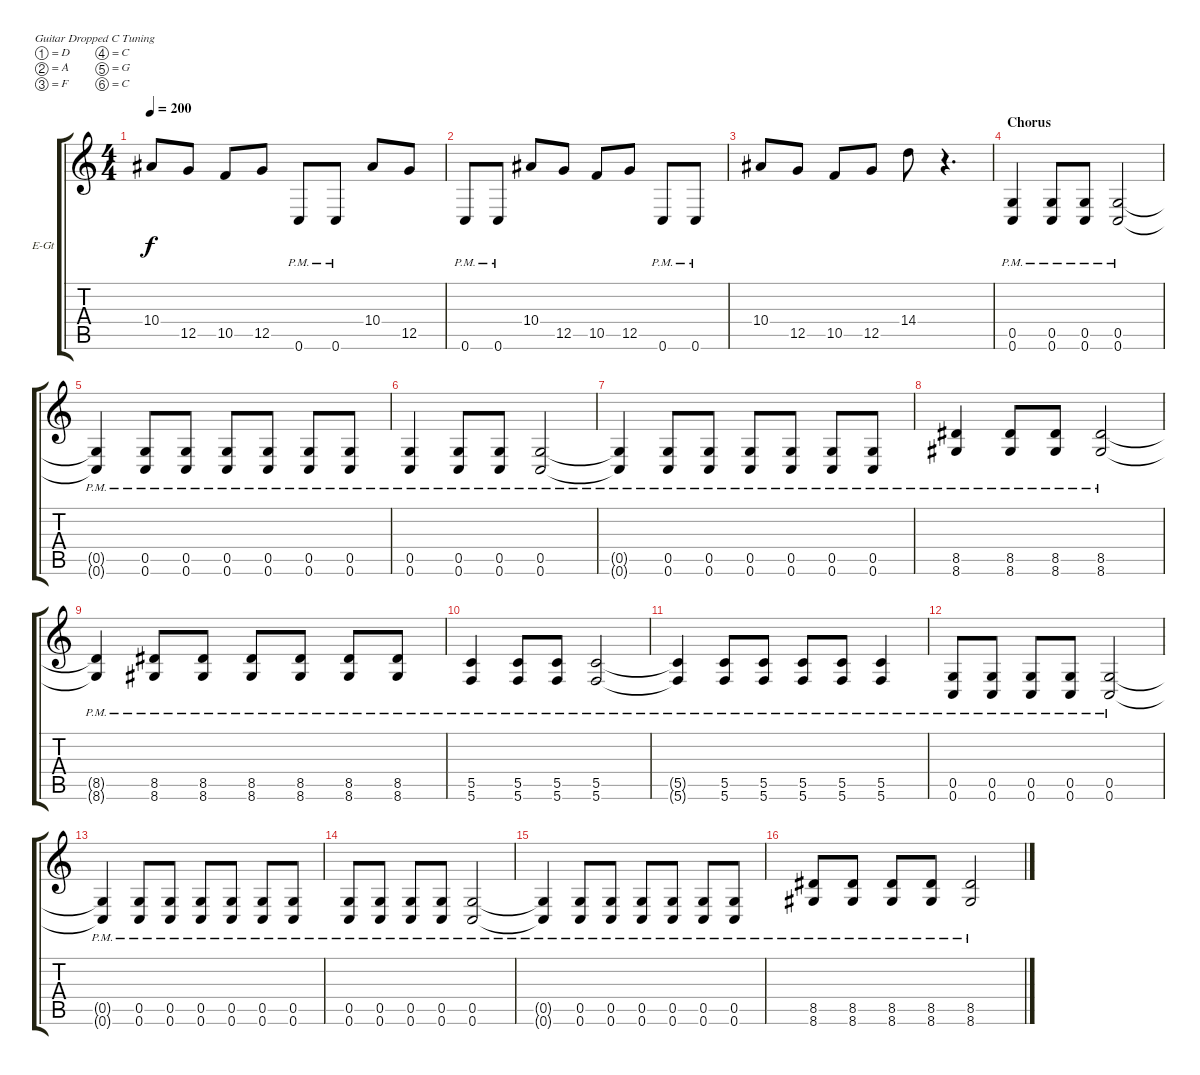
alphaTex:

\defaultSystemsLayout 4
\bracketExtendMode groupsimilarinstruments
\firstSystemTrackNameOrientation horizontal
\otherSystemsTrackNameOrientation horizontal
\track ("Guitar 2" "E-Gt") {instrument distortionguitar}
\staff {score tabs}
\tuning (D4 A3 F3 C3 G2 C2)
\ts (4 4)
\tempo 200
\clef g2
\ks c
10.4.8{dy f} 12.5.8 10.5.8 12.5.8 0.6{pm}.8 0.6{pm}.8 10.4.8 12.5.8 |
0.6{pm}.8 0.6{pm}.8 10.4.8 12.5.8 10.5.8 12.5.8 0.6{pm}.8 0.6{pm}.8 |
10.4.8 12.5.8 10.5.8 12.5.8 14.4.8 r.4{d} |
\section ("" "Chorus")
(0.6{pm} 0.5{pm}).4 (0.6{pm} 0.5{pm}).8 (0.6{pm} 0.5{pm}).8 (0.6{pm} 0.5{pm}).2 |
(0.5{pm t} 0.6{pm t}).4 (0.6{pm} 0.5{pm}).8 (0.6{pm} 0.5{pm}).8 (0.6{pm} 0.5{pm}).8 (0.6{pm} 0.5{pm}).8 (0.5{pm} 0.6{pm}).8 (0.5{pm} 0.6{pm}).8 |
(0.6{pm} 0.5{pm}).4 (0.6{pm} 0.5{pm}).8 (0.6{pm} 0.5{pm}).8 (0.6{pm} 0.5{pm}).2 |
(0.5{pm t} 0.6{pm t}).4 (0.6{pm} 0.5{pm}).8 (0.6{pm} 0.5{pm}).8 (0.6{pm} 0.5{pm}).8 (0.6{pm} 0.5{pm}).8 (0.5{pm} 0.6{pm}).8 (0.5{pm} 0.6{pm}).8 |
(8.6{pm} 8.5{pm}).4 (8.6{pm} 8.5{pm}).8 (8.6{pm} 8.5{pm}).8 (8.6{pm} 8.5{pm}).2 |
(8.5{pm t} 8.6{pm t}).4 (8.6{pm} 8.5{pm}).8 (8.6{pm} 8.5{pm}).8 (8.6{pm} 8.5{pm}).8 (8.6{pm} 8.5{pm}).8 (8.5{pm} 8.6{pm}).8 (8.5{pm} 8.6{pm}).8 |
(5.6{pm} 5.5{pm}).4 (5.6{pm} 5.5{pm}).8 (5.6{pm} 5.5{pm}).8 (5.6{pm} 5.5{pm}).2 |
(5.5{pm t} 5.6{pm t}).4 (5.6{pm} 5.5{pm}).8 (5.6{pm} 5.5{pm}).8 (5.6{pm} 5.5{pm}).8 (5.6{pm} 5.5{pm}).8 (5.5{pm} 5.6{pm}).4 |
(0.6{pm} 0.5{pm}).8 (0.6{pm} 0.5{pm}).8 (0.6{pm} 0.5{pm}).8 (0.6{pm} 0.5{pm}).8 (0.6{pm} 0.5{pm}).2 |
(0.5{pm t} 0.6{pm t}).4 (0.6{pm} 0.5{pm}).8 (0.6{pm} 0.5{pm}).8 (0.6{pm} 0.5{pm}).8 (0.6{pm} 0.5{pm}).8 (0.5{pm} 0.6{pm}).8 (0.5{pm} 0.6{pm}).8 |
(0.6{pm} 0.5{pm}).8 (0.6{pm} 0.5{pm}).8 (0.6{pm} 0.5{pm}).8 (0.6{pm} 0.5{pm}).8 (0.6{pm} 0.5{pm}).2 |
(0.5{pm t} 0.6{pm t}).4 (0.6{pm} 0.5{pm}).8 (0.6{pm} 0.5{pm}).8 (0.6{pm} 0.5{pm}).8 (0.6{pm} 0.5{pm}).8 (0.5{pm} 0.6{pm}).8 (0.5{pm} 0.6{pm}).8 |
(8.6{pm} 8.5{pm}).8 (8.6{pm} 8.5{pm}).8 (8.6{pm} 8.5{pm}).8 (8.6{pm} 8.5{pm}).8 (8.6{pm} 8.5{pm}).2
